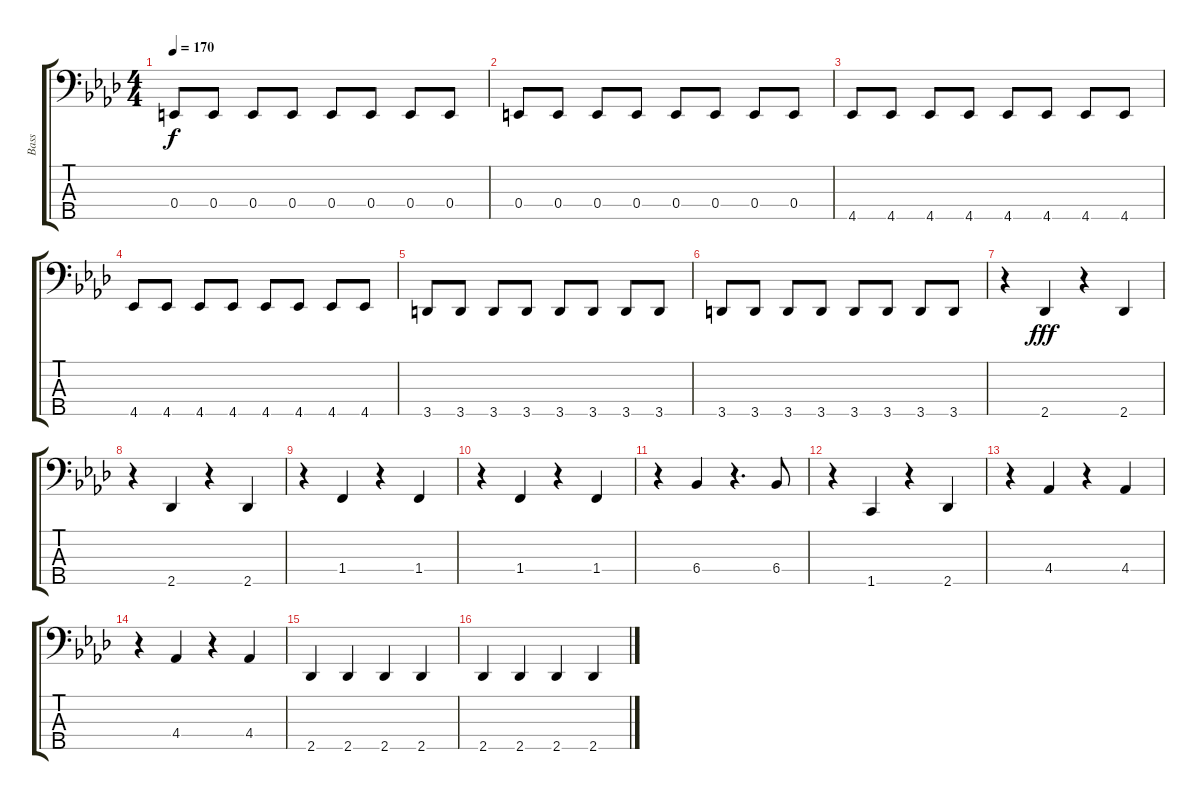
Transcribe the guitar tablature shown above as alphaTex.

\track ("Bass" "Bass") {instrument electricbasspick}
\staff {score tabs}
\tuning (G2 D2 A1 E1 B0) {hide}
\ts (4 4)
\tempo 170
\clef f4
\ks fminor
0.4.8{dy f} 0.4.8 0.4.8 0.4.8 0.4.8 0.4.8 0.4.8 0.4.8 |
0.4.8 0.4.8 0.4.8 0.4.8 0.4.8 0.4.8 0.4.8 0.4.8 |
4.5.8 4.5.8 4.5.8 4.5.8 4.5.8 4.5.8 4.5.8 4.5.8 |
4.5.8 4.5.8 4.5.8 4.5.8 4.5.8 4.5.8 4.5.8 4.5.8 |
3.5.8 3.5.8 3.5.8 3.5.8 3.5.8 3.5.8 3.5.8 3.5.8 |
3.5.8 3.5.8 3.5.8 3.5.8 3.5.8 3.5.8 3.5.8 3.5.8 |
r.4 2.5.4{dy fff} r.4 2.5.4 |
r.4 2.5.4 r.4 2.5.4 |
r.4 1.4.4 r.4 1.4.4 |
r.4 1.4.4 r.4 1.4.4 |
r.4 6.4.4 r.4{d} 6.4.8 |
r.4 1.5.4 r.4 2.5.4 |
r.4 4.4.4 r.4 4.4.4 |
r.4 4.4.4 r.4 4.4.4 |
2.5.4 2.5.4 2.5.4 2.5.4 |
2.5.4 2.5.4 2.5.4 2.5.4
